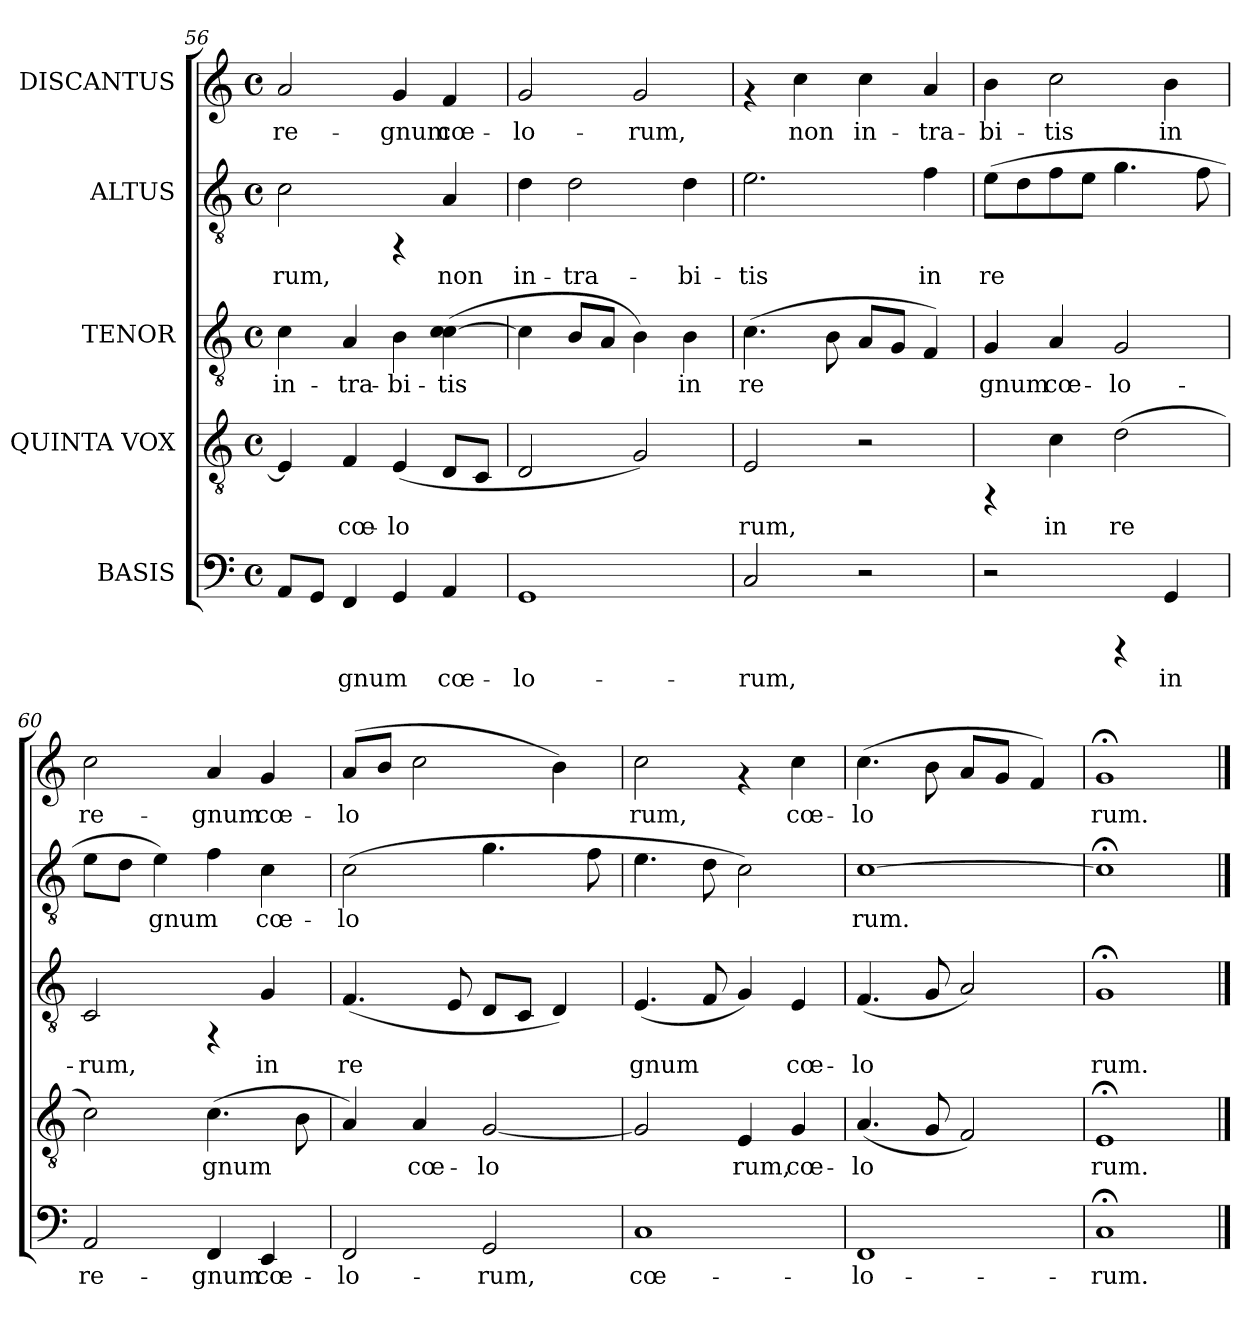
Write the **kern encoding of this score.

**kern	**text	**kern	**text	**kern	**text	**kern	**text	**kern	**text
*part5	*part5	*part4	*part4	*part3	*part3	*part2	*part2	*part1	*part1
*staff5	*staff5	*staff4	*staff4	*staff3	*staff3	*staff2	*staff2	*staff1	*staff1
*I"BASIS	*	*I"QUINTA VOX	*	*I"TENOR	*	*I"ALTUS	*	*I"DISCANTUS	*
*clefF4	*	*clefGv2	*	*clefGv2	*	*clefGv2	*	*clefG2	*
*k[]	*	*k[]	*	*k[]	*	*k[]	*	*k[]	*
*C:	*	*C:	*	*C:	*	*C:	*	*C:	*
*M4/4	*	*M4/4	*	*M4/4	*	*M4/4	*	*M4/4	*
*met(c)	*	*met(c)	*	*met(c)	*	*met(c)	*	*met(c)	*
=56	=56	=56	=56	=56	=56	=56	=56	=56	=56
!	!LO:LY:b:cj	!	!LO:LY:b:cj	!	!LO:LY:b:rj	!	!LO:LY:b:cj	!	!LO:LY:b
8AA/L	--	4E/]	.	4c\	in-	2c\	-rum,	2a/	re-
!	!LO:LY:b:cj	!	!	!	!	!	!	!	!
8GG/J	--	.	.	.	.	.	.	.	.
!	!LO:LY:b:cj	!	!LO:LY:b:cj	!	!LO:LY:b:rj	!	!	!	!
4FF/	-gnum	4F/	cœ-	4A/	-tra-	.	.	.	.
!	!LO:LY:b:cj	!	!LO:LY:b:cj	!	!LO:LY:b:rj	!	!	!	!LO:LY:b
4GG/	.	(<4E/	-lo-	4B\	-bi-	4rFF	.	4g/	-gnum
!	!LO:LY:b:cj	!	!LO:LY:b:cj	!	!LO:LY:b:rj	!	!LO:LY:b:cj	!	!LO:LY:b
4AA/	cœ-	8D/L	--	(>4c\ [>4c\	-tis	4A/	non	4f/	cœ-
!	!	!	!LO:LY:b:cj	!	!	!	!	!	!
.	.	8C/J	--	.	.	.	.	.	.
=57	=57	=57	=57	=57	=57	=57	=57	=57	=57
!	!LO:LY:b:cj	!	!LO:LY:b:cj	!	!LO:LY:b:rj	!	!LO:LY:b:cj	!	!LO:LY:b
1GG	-lo-	2D/	--	4c\]	.	4d\	in-	2g/	-lo-
!	!	!	!	!	!LO:LY:b:rj	!	!LO:LY:b:cj	!	!
.	.	.	.	8B/L	.	2d\	-tra-	.	.
!	!	!	!	!	!LO:LY:b:rj	!	!	!	!
.	.	.	.	8A/J	.	.	.	.	.
!	!	!	!LO:LY:b:cj	!	!LO:LY:b:rj	!	!	!	!LO:LY:b
.	.	2G/)	--	4B\)	.	.	.	2g/	-rum,
!	!	!	!	!	!LO:LY:b:rj	!	!LO:LY:b:cj	!	!
.	.	.	.	4B\	in	4d\	-bi-	.	.
!!LO:LB:g=z
=58	=58	=58	=58	=58	=58	=58	=58	=58	=58
!	!LO:LY:b:cj	!	!LO:LY:b:cj	!	!LO:LY:b:rj	!	!LO:LY:b:cj	!	!
2C/	-rum,	2E/	-rum,	(>4.c\	re-	2.e\	-tis	4rf	.
!	!	!	!	!	!	!	!	!	!LO:LY:b
.	.	.	.	.	.	.	.	4cc\	non
!	!	!	!	!	!LO:LY:b:rj	!	!	!	!
.	.	.	.	8B\	--	.	.	.	.
!	!	!	!	!	!LO:LY:b:rj	!	!	!	!LO:LY:b
2r	.	2r	.	8A/L	--	.	.	4cc\	in-
!	!	!	!	!	!LO:LY:b:rj	!	!	!	!
.	.	.	.	8G/J	--	.	.	.	.
!	!	!	!	!	!LO:LY:b:rj	!	!LO:LY:b:cj	!	!LO:LY:b
.	.	.	.	4F/)	--	4f\	in	4a/	-tra-
=59	=59	=59	=59	=59	=59	=59	=59	=59	=59
!	!	!	!	!	!LO:LY:b:rj	!	!LO:LY:b:cj	!	!LO:LY:b
2r	.	4rFF	.	4G/	-gnum	(>8e\L	re-	4b\	-bi-
!	!	!	!	!	!	!	!LO:LY:b:cj	!	!
.	.	.	.	.	.	8d\	--	.	.
!	!	!	!LO:LY:b:cj	!	!LO:LY:b:rj	!	!LO:LY:b:cj	!	!LO:LY:b
.	.	4c\	in	4A/	cœ-	8f\	--	2cc\	-tis
!	!	!	!	!	!	!	!LO:LY:b:cj	!	!
.	.	.	.	.	.	8e\J	--	.	.
!	!	!	!LO:LY:b:cj	!	!LO:LY:b:rj	!	!LO:LY:b:cj	!	!
4rCCC	.	(>2d\	re-	2G/	-lo-	4.g\	--	.	.
!	!LO:LY:b:cj	!	!	!	!	!	!	!	!LO:LY:b
4GG/	in	.	.	.	.	.	.	4b\	in
!	!	!	!	!	!	!	!LO:LY:b:cj	!	!
.	.	.	.	.	.	8f\	--	.	.
=60	=60	=60	=60	=60	=60	=60	=60	=60	=60
!	!LO:LY:b:cj	!	!LO:LY:b:cj	!	!LO:LY:b:rj	!	!LO:LY:b:cj	!	!LO:LY:b
2AA/	re-	2c\)	--	2C/	-rum,	8e\L	--	2cc\	re-
!	!	!	!	!	!	!	!LO:LY:b:cj	!	!
.	.	.	.	.	.	8d\J	--	.	.
!	!	!	!	!	!	!	!LO:LY:b:cj	!	!
.	.	.	.	.	.	4e\)	-gnum	.	.
!	!LO:LY:b:cj	!	!LO:LY:b:cj	!	!	!	!LO:LY:b:cj	!	!LO:LY:b
4FF/	-gnum	(>4.c\	-gnum	4rFF	.	4f\	.	4a/	-gnum
!	!LO:LY:b:cj	!	!	!	!LO:LY:b:rj	!	!LO:LY:b:cj	!	!LO:LY:b
4EE/	cœ-	.	.	4G/	in	4c\	cœ-	4g/	cœ-
!	!	!	!LO:LY:b:cj	!	!	!	!	!	!
.	.	8B\	.	.	.	.	.	.	.
=61	=61	=61	=61	=61	=61	=61	=61	=61	=61
!	!LO:LY:b:cj	!	!LO:LY:b:cj	!	!LO:LY:b:rj	!	!LO:LY:b:cj	!	!LO:LY:b
2FF/	-lo-	4A/)	.	(<4.F/	re-	(>2c\	-lo-	(>8a/L	-lo-
!	!	!	!	!	!	!	!	!	!LO:LY:b
.	.	.	.	.	.	.	.	8b/J	--
!	!	!	!LO:LY:b:cj	!	!	!	!	!	!LO:LY:b
.	.	4A/	cœ-	.	.	.	.	2cc\	--
!	!	!	!	!	!LO:LY:b:rj	!	!	!	!
.	.	.	.	8E/	--	.	.	.	.
!	!LO:LY:b:cj	!	!LO:LY:b:cj	!	!LO:LY:b:rj	!	!LO:LY:b:cj	!	!
2GG/	-rum,	[<2G/	-lo-	8D/L	--	4.g\	--	.	.
!	!	!	!	!	!LO:LY:b:rj	!	!	!	!
.	.	.	.	8C/J	--	.	.	.	.
!	!	!	!	!	!LO:LY:b:rj	!	!	!	!LO:LY:b
.	.	.	.	4D/)	--	.	.	4b\)	--
!	!	!	!	!	!	!	!LO:LY:b:cj	!	!
.	.	.	.	.	.	8f\	--	.	.
=62	=62	=62	=62	=62	=62	=62	=62	=62	=62
!	!LO:LY:b:cj	!	!LO:LY:b:cj	!	!LO:LY:b:rj	!	!LO:LY:b:cj	!	!LO:LY:b
1C	cœ-	2G/]	--	(<4.E/	-gnum	4.e\	--	2cc\	-rum,
!	!	!	!	!	!LO:LY:b:rj	!	!LO:LY:b:cj	!	!
.	.	.	.	8F/	.	8d\	--	.	.
!	!	!	!LO:LY:b:cj	!	!LO:LY:b:rj	!	!LO:LY:b:cj	!	!
.	.	4E/	-rum,	4G/)	.	2c\)	--	4rf	.
!	!	!	!LO:LY:b:cj	!	!LO:LY:b:rj	!	!	!	!LO:LY:b
.	.	4G/	cœ-	4E/	cœ-	.	.	4cc\	cœ-
=63	=63	=63	=63	=63	=63	=63	=63	=63	=63
!	!LO:LY:b:cj	!	!LO:LY:b:cj	!	!LO:LY:b:rj	!	!LO:LY:b:cj	!	!LO:LY:b
1FF	-lo-	(<4.A/	-lo-	(<4.F/	-lo-	[>1c	-rum.	(>4.cc\	-lo-
!	!	!	!LO:LY:b:cj	!	!LO:LY:b:rj	!	!	!	!LO:LY:b
.	.	8G/	--	8G/	--	.	.	8b\	--
!	!	!	!LO:LY:b:cj	!	!LO:LY:b:rj	!	!	!	!LO:LY:b
.	.	2F/)	--	2A/)	--	.	.	8a/L	--
!	!	!	!	!	!	!	!	!	!LO:LY:b
.	.	.	.	.	.	.	.	8g/J	--
!	!	!	!	!	!	!	!	!	!LO:LY:b
.	.	.	.	.	.	.	.	4f/)	--
=64	=64	=64	=64	=64	=64	=64	=64	=64	=64
!	!LO:LY:b:cj	!	!LO:LY:b:cj	!	!LO:LY:b:rj	!	!LO:LY:b:cj	!	!LO:LY:b
1C;<	-rum.	1E;<	-rum.	1G;<	-rum.	1c;<]	.	1g;<	-rum.
==	==	==	==	==	==	==	==	==	==
*-	*-	*-	*-	*-	*-	*-	*-	*-	*-
